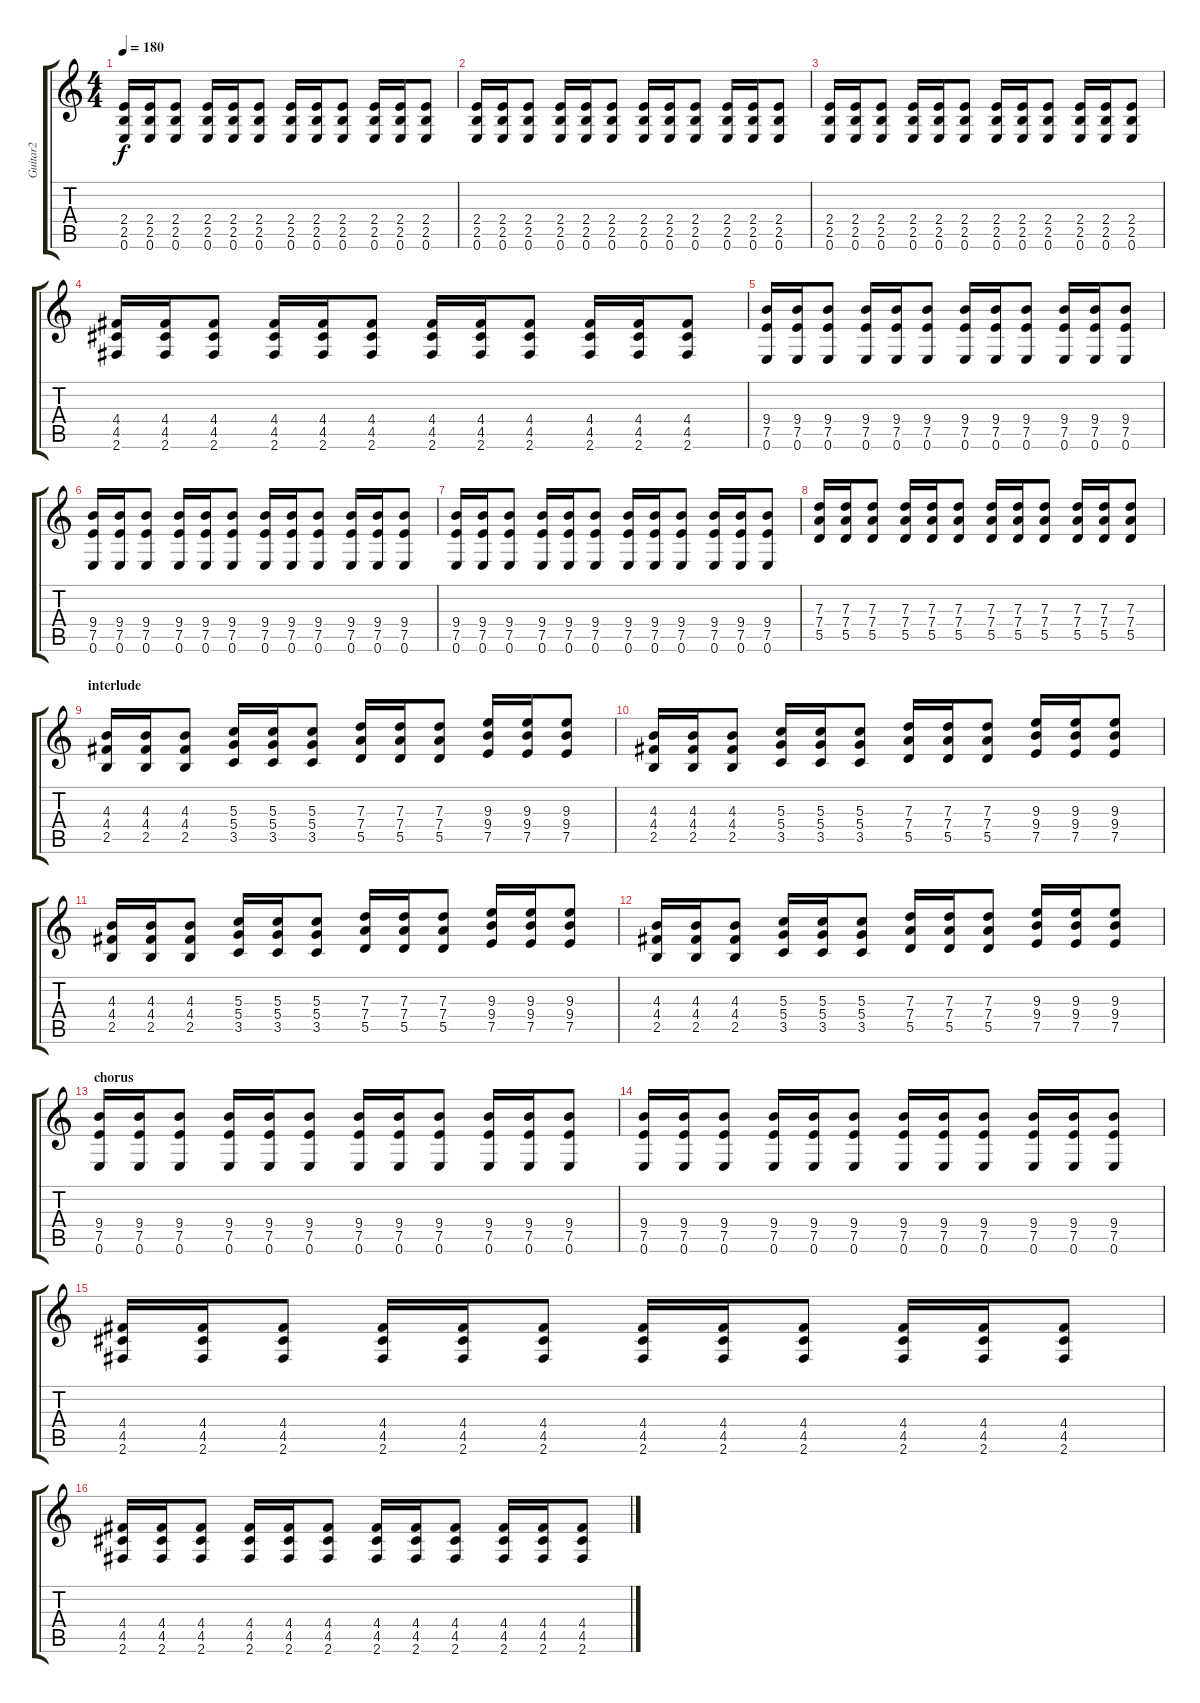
\track ("Guitar2" "Guitar2") {instrument overdrivenguitar}
\staff {score tabs}
\tuning (E4 B3 G3 D3 A2 E2) {hide}
\ts (4 4)
\tempo 180
\clef g2
\ks c
(2.4 2.5 0.6).16{dy f} (2.4 2.5 0.6).16 (2.4 2.5 0.6).8 (2.4 2.5 0.6).16 (2.4 2.5 0.6).16 (2.4 2.5 0.6).8 (2.4 2.5 0.6).16 (2.4 2.5 0.6).16 (2.4 2.5 0.6).8 (2.4 2.5 0.6).16 (2.4 2.5 0.6).16 (2.4 2.5 0.6).8 |
(2.4 2.5 0.6).16 (2.4 2.5 0.6).16 (2.4 2.5 0.6).8 (2.4 2.5 0.6).16 (2.4 2.5 0.6).16 (2.4 2.5 0.6).8 (2.4 2.5 0.6).16 (2.4 2.5 0.6).16 (2.4 2.5 0.6).8 (2.4 2.5 0.6).16 (2.4 2.5 0.6).16 (2.4 2.5 0.6).8 |
(2.4 2.5 0.6).16 (2.4 2.5 0.6).16 (2.4 2.5 0.6).8 (2.4 2.5 0.6).16 (2.4 2.5 0.6).16 (2.4 2.5 0.6).8 (2.4 2.5 0.6).16 (2.4 2.5 0.6).16 (2.4 2.5 0.6).8 (2.4 2.5 0.6).16 (2.4 2.5 0.6).16 (2.4 2.5 0.6).8 |
(4.4 4.5 2.6).16 (4.4 4.5 2.6).16 (4.4 4.5 2.6).8 (4.4 4.5 2.6).16 (4.4 4.5 2.6).16 (4.4 4.5 2.6).8 (4.4 4.5 2.6).16 (4.4 4.5 2.6).16 (4.4 4.5 2.6).8 (4.4 4.5 2.6).16 (4.4 4.5 2.6).16 (4.4 4.5 2.6).8 |
(9.4 7.5 0.6).16 (9.4 7.5 0.6).16 (9.4 7.5 0.6).8 (9.4 7.5 0.6).16 (9.4 7.5 0.6).16 (9.4 7.5 0.6).8 (9.4 7.5 0.6).16 (9.4 7.5 0.6).16 (9.4 7.5 0.6).8 (9.4 7.5 0.6).16 (9.4 7.5 0.6).16 (9.4 7.5 0.6).8 |
(9.4 7.5 0.6).16 (9.4 7.5 0.6).16 (9.4 7.5 0.6).8 (9.4 7.5 0.6).16 (9.4 7.5 0.6).16 (9.4 7.5 0.6).8 (9.4 7.5 0.6).16 (9.4 7.5 0.6).16 (9.4 7.5 0.6).8 (9.4 7.5 0.6).16 (9.4 7.5 0.6).16 (9.4 7.5 0.6).8 |
(9.4 7.5 0.6).16 (9.4 7.5 0.6).16 (9.4 7.5 0.6).8 (9.4 7.5 0.6).16 (9.4 7.5 0.6).16 (9.4 7.5 0.6).8 (9.4 7.5 0.6).16 (9.4 7.5 0.6).16 (9.4 7.5 0.6).8 (9.4 7.5 0.6).16 (9.4 7.5 0.6).16 (9.4 7.5 0.6).8 |
(7.3 7.4 5.5).16 (7.3 7.4 5.5).16 (7.3 7.4 5.5).8 (7.3 7.4 5.5).16 (7.3 7.4 5.5).16 (7.3 7.4 5.5).8 (7.3 7.4 5.5).16 (7.3 7.4 5.5).16 (7.3 7.4 5.5).8 (7.3 7.4 5.5).16 (7.3 7.4 5.5).16 (7.3 7.4 5.5).8 |
\section ("" "interlude")
(4.3 4.4 2.5).16 (4.3 4.4 2.5).16 (4.3 4.4 2.5).8 (5.3 5.4 3.5).16 (5.3 5.4 3.5).16 (5.3 5.4 3.5).8 (7.3 7.4 5.5).16 (7.3 7.4 5.5).16 (7.3 7.4 5.5).8 (9.3 9.4 7.5).16 (9.3 9.4 7.5).16 (9.3 9.4 7.5).8 |
(4.3 4.4 2.5).16 (4.3 4.4 2.5).16 (4.3 4.4 2.5).8 (5.3 5.4 3.5).16 (5.3 5.4 3.5).16 (5.3 5.4 3.5).8 (7.3 7.4 5.5).16 (7.3 7.4 5.5).16 (7.3 7.4 5.5).8 (9.3 9.4 7.5).16 (9.3 9.4 7.5).16 (9.3 9.4 7.5).8 |
(4.3 4.4 2.5).16 (4.3 4.4 2.5).16 (4.3 4.4 2.5).8 (5.3 5.4 3.5).16 (5.3 5.4 3.5).16 (5.3 5.4 3.5).8 (7.3 7.4 5.5).16 (7.3 7.4 5.5).16 (7.3 7.4 5.5).8 (9.3 9.4 7.5).16 (9.3 9.4 7.5).16 (9.3 9.4 7.5).8 |
(4.3 4.4 2.5).16 (4.3 4.4 2.5).16 (4.3 4.4 2.5).8 (5.3 5.4 3.5).16 (5.3 5.4 3.5).16 (5.3 5.4 3.5).8 (7.3 7.4 5.5).16 (7.3 7.4 5.5).16 (7.3 7.4 5.5).8 (9.3 9.4 7.5).16 (9.3 9.4 7.5).16 (9.3 9.4 7.5).8 |
\section ("" "chorus")
(9.4 7.5 0.6).16 (9.4 7.5 0.6).16 (9.4 7.5 0.6).8 (9.4 7.5 0.6).16 (9.4 7.5 0.6).16 (9.4 7.5 0.6).8 (9.4 7.5 0.6).16 (9.4 7.5 0.6).16 (9.4 7.5 0.6).8 (9.4 7.5 0.6).16 (9.4 7.5 0.6).16 (9.4 7.5 0.6).8 |
(9.4 7.5 0.6).16 (9.4 7.5 0.6).16 (9.4 7.5 0.6).8 (9.4 7.5 0.6).16 (9.4 7.5 0.6).16 (9.4 7.5 0.6).8 (9.4 7.5 0.6).16 (9.4 7.5 0.6).16 (9.4 7.5 0.6).8 (9.4 7.5 0.6).16 (9.4 7.5 0.6).16 (9.4 7.5 0.6).8 |
(4.4 4.5 2.6).16 (4.4 4.5 2.6).16 (4.4 4.5 2.6).8 (4.4 4.5 2.6).16 (4.4 4.5 2.6).16 (4.4 4.5 2.6).8 (4.4 4.5 2.6).16 (4.4 4.5 2.6).16 (4.4 4.5 2.6).8 (4.4 4.5 2.6).16 (4.4 4.5 2.6).16 (4.4 4.5 2.6).8 |
(4.4 4.5 2.6).16 (4.4 4.5 2.6).16 (4.4 4.5 2.6).8 (4.4 4.5 2.6).16 (4.4 4.5 2.6).16 (4.4 4.5 2.6).8 (4.4 4.5 2.6).16 (4.4 4.5 2.6).16 (4.4 4.5 2.6).8 (4.4 4.5 2.6).16 (4.4 4.5 2.6).16 (4.4 4.5 2.6).8
